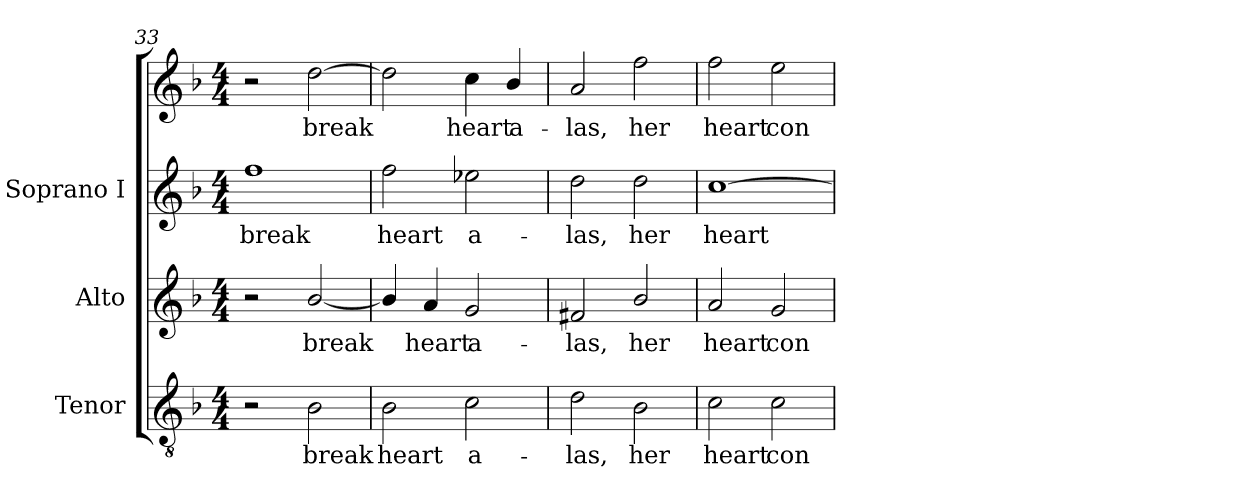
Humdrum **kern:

**kern	**text	**kern	**text	**kern	**text	**kern	**text
*part3	*part3	*part2	*part2	*part1	*part1	*part1	*part1
*staff4	*staff4	*staff3	*staff3	*staff2	*staff2	*staff1	*staff1
*I"Tenor	*	*I"Alto	*	*I"Soprano I	*	*	*
*I'T	*	*I'A	*	*I'S	*	*	*
*clefGv2	*	*clefG2	*	*clefG2	*	*clefG2	*
*k[b-]	*	*k[b-]	*	*k[b-]	*	*k[b-]	*
*F:	*	*F:	*	*F:	*	*F:	*
*M4/4	*	*M4/4	*	*M4/4	*	*M4/4	*
=33	=33	=33	=33	=33	=33	=33	=33
!	!	!	!	!	!LO:LY:b	!	!
2r	.	2r	.	1ff	break	2r	.
!	!LO:LY:b	!	!LO:LY:b	!	!	!	!LO:LY:b
2B-	break	[2b-/	break	.	.	[2dd	break
=34	=34	=34	=34	=34	=34	=34	=34
!	!LO:LY:b	!	!	!	!LO:LY:b	!	!
2B-	heart	4b-/]	.	2ff	-heart	2dd]	.
!	!	!	!LO:LY:b	!	!	!	!
.	.	4a	heart	.	.	.	.
!	!LO:LY:b	!	!LO:LY:b	!	!LO:LY:b	!	!LO:LY:b
2c	a-	2g	a-	2ee-X	a-	4cc	heart
!	!	!	!	!	!	!	!LO:LY:b
.	.	.	.	.	.	4b-/	a-
=35	=35	=35	=35	=35	=35	=35	=35
!	!LO:LY:b	!	!LO:LY:b	!	!LO:LY:b	!	!LO:LY:b
2d	-las,	2f#X	-las,	2dd	las,	2a	-las,
!	!LO:LY:b	!	!LO:LY:b	!	!LO:LY:b	!	!LO:LY:b
2B-	her	2b-/	her	2dd	her	2ff	her
=36	=36	=36	=36	=36	=36	=36	=36
!	!LO:LY:b	!	!LO:LY:b	!	!LO:LY:b	!	!LO:LY:b
2c	heart	2a	heart	[1cc	-heart	2ff	heart
!	!LO:LY:b	!	!LO:LY:b	!	!	!	!LO:LY:b
2c	con-	2g	con-	.	.	2ee	con-
=	=	=	=	=	=	=	=
*-	*-	*-	*-	*-	*-	*-	*-
